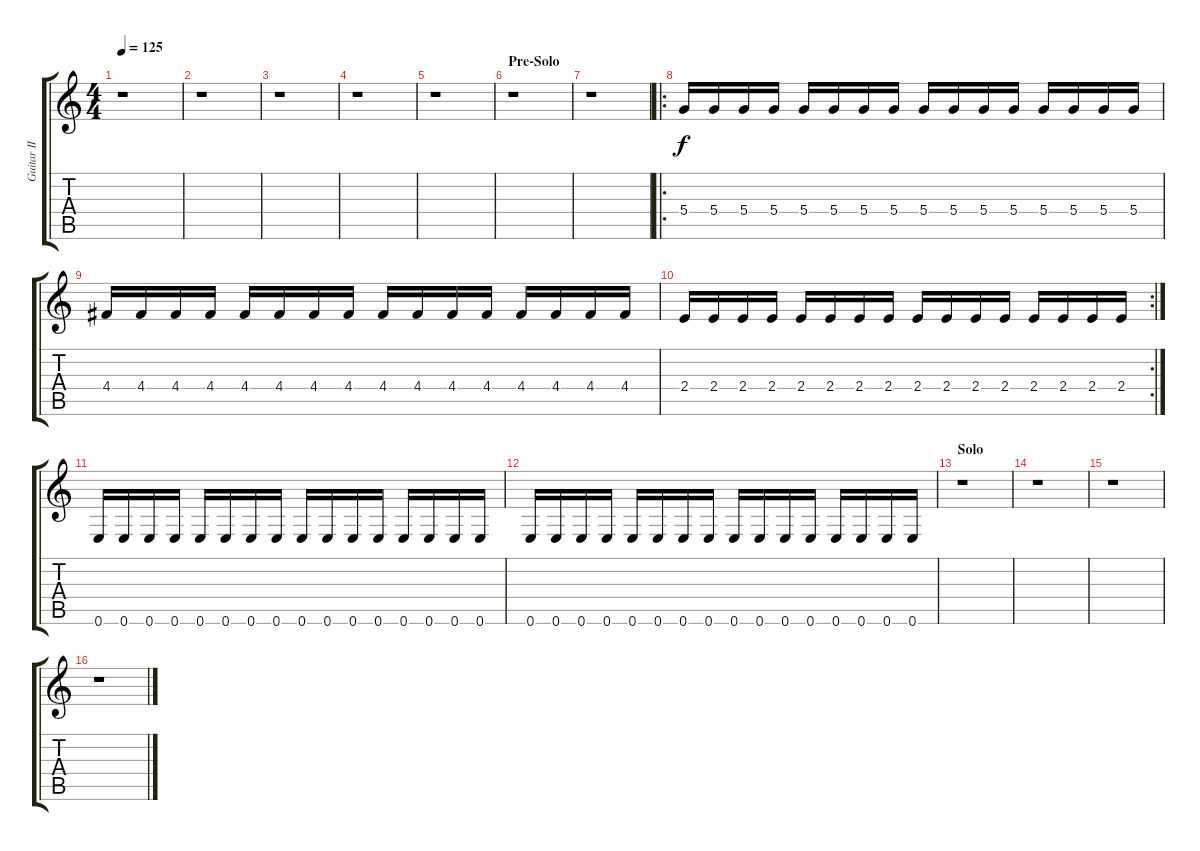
\track ("Guitar II" "Guitar II") {instrument distortionguitar}
\staff {score tabs}
\tuning (E4 B3 G3 D3 A2 E2) {hide}
\ts (4 4)
\tempo 125
\clef g2
\ks c
r.1{dy f} |
r.1 |
r.1 |
r.1 |
r.1 |
\section ("" "Pre-Solo")
r.1 |
r.1 |
\ro
5.4.16 5.4.16 5.4.16 5.4.16 5.4.16 5.4.16 5.4.16 5.4.16 5.4.16 5.4.16 5.4.16 5.4.16 5.4.16 5.4.16 5.4.16 5.4.16 |
4.4.16 4.4.16 4.4.16 4.4.16 4.4.16 4.4.16 4.4.16 4.4.16 4.4.16 4.4.16 4.4.16 4.4.16 4.4.16 4.4.16 4.4.16 4.4.16 |
\rc 2
2.4.16 2.4.16 2.4.16 2.4.16 2.4.16 2.4.16 2.4.16 2.4.16 2.4.16 2.4.16 2.4.16 2.4.16 2.4.16 2.4.16 2.4.16 2.4.16 |
0.6.16 0.6.16 0.6.16 0.6.16 0.6.16 0.6.16 0.6.16 0.6.16 0.6.16 0.6.16 0.6.16 0.6.16 0.6.16 0.6.16 0.6.16 0.6.16 |
0.6.16 0.6.16 0.6.16 0.6.16 0.6.16 0.6.16 0.6.16 0.6.16 0.6.16 0.6.16 0.6.16 0.6.16 0.6.16 0.6.16 0.6.16 0.6.16 |
\section ("" "Solo")
r.1 |
r.1 |
r.1 |
r.1
